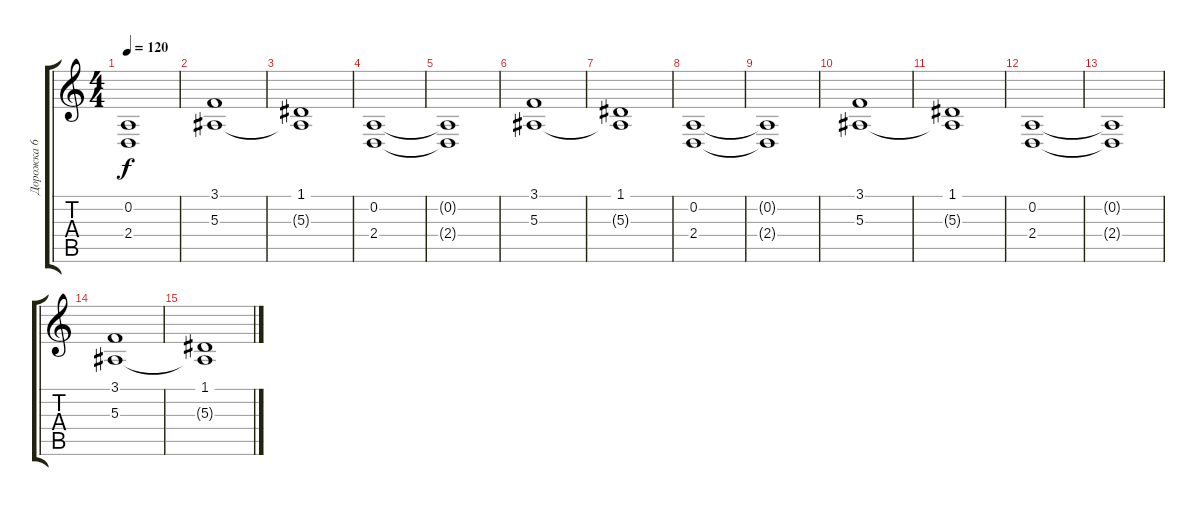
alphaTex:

\track ("Дорожка 6" "Дорожка 6") {instrument stringensemble1}
\staff {score tabs}
\tuning (D4 A3 F3 C3 G2 D2) {hide}
\ts (4 4)
\tempo 120
\clef g2
\ks c
(0.2{t} 2.4{t}).1{dy f} |
(3.1 5.3).1 |
(1.1 5.3{t}).1 |
(0.2 2.4).1{volume 12} |
(0.2{t} 2.4{t}).1 |
(3.1 5.3).1 |
(1.1 5.3{t}).1 |
(0.2 2.4).1{volume 12} |
(0.2{t} 2.4{t}).1 |
(3.1 5.3).1 |
(1.1 5.3{t}).1 |
(0.2 2.4).1{volume 12} |
(0.2{t} 2.4{t}).1 |
(3.1 5.3).1 |
(1.1 5.3{t}).1
